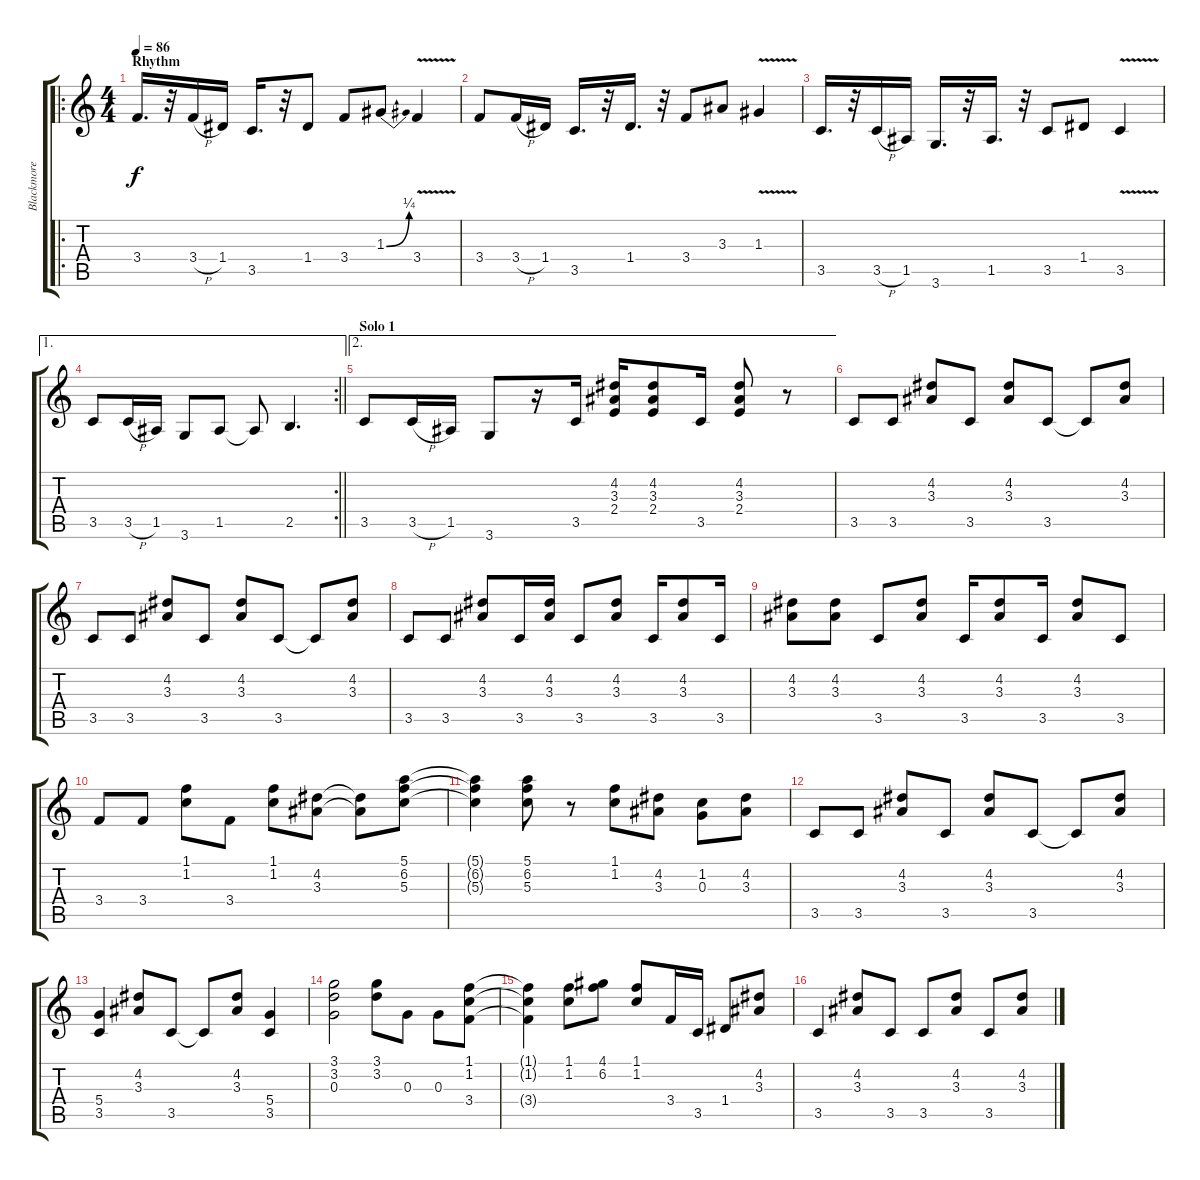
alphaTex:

\track ("Blackmore rhythm" "Blackmore ") {instrument overdrivenguitar}
\staff {score tabs}
\tuning (E4 B3 G3 D3 A2 E2) {hide}
\ro
\ts (4 4)
\section ("" "Rhythm")
\tempo 86
\clef g2
\ks c
3.4.16{d dy f instrument overdrivenguitar} r.32 3.4{h}.16 1.4.16 3.5.16{d} r.32 1.4.8 3.4.8 1.3{be (bend 0 0 60 1)}.8 3.4{v}.4 |
3.4.8 3.4{h}.16 1.4.16 3.5.16{d} r.32 1.4.16{d} r.32 3.4.8 3.3.8 1.3{v}.4 |
3.5.16{d} r.32 3.5{h}.16 1.5.16 3.6.16{d} r.32 1.5.16{d} r.32 3.5.8 1.4.8 3.5{v}.4 |
\ae 1
\rc 2
\barLineRight lightlight
3.5.8 3.5{h}.16 1.5.16 3.6.8 1.5.8 1.5{t}.8 2.5.4{d} |
\ae 2
\section ("" "Solo 1")
3.5.8 3.5{h}.16 1.5.16 3.6.8 r.16 3.5.16 (4.2 3.3 2.4).16 (4.2 3.3 2.4).8 3.5.16 (4.2 3.3 2.4).8 r.8 |
3.5.8 3.5.8 (4.2 3.3).8 3.5.8 (4.2 3.3).8 3.5.8 3.5{t}.8 (4.2 3.3).8 |
3.5.8 3.5.8 (4.2 3.3).8 3.5.8 (4.2 3.3).8 3.5.8 3.5{t}.8 (4.2 3.3).8 |
3.5.8 3.5.8 (4.2 3.3).8 3.5.16 (4.2 3.3).16 3.5.8 (4.2 3.3).8 3.5.16 (4.2 3.3).8 3.5.16 |
(4.2 3.3).8 (4.2 3.3).8 3.5.8 (4.2 3.3).8 3.5.16 (4.2 3.3).8 3.5.16 (4.2 3.3).8 3.5.8 |
3.4.8 3.4.8 (1.1 1.2).8 3.4.8 (1.1 1.2).8 (4.2 3.3).8 (4.2{t} 3.3{t}).8 (5.1 6.2 5.3).8 |
(5.1{t} 6.2{t} 5.3{t}).4 (5.1 6.2 5.3).8 r.8 (1.1 1.2).8 (4.2 3.3).8 (1.2 0.3).8 (4.2 3.3).8 |
3.5.8 3.5.8 (4.2 3.3).8 3.5.8 (4.2 3.3).8 3.5.8 3.5{t}.8 (4.2 3.3).8 |
(5.4 3.5).4 (4.2 3.3).8 3.5.8 3.5{t}.8 (4.2 3.3).8 (5.4 3.5).4 |
(3.1 3.2 0.3).2 (3.1 3.2).8 0.3.8 0.3.8 (1.1 1.2 3.4).8 |
(1.1{t} 1.2{t} 3.4{t}).4 (1.1 1.2).8 (4.1 6.2).8 (1.1 1.2).8 3.4.16 3.5.16 1.4.8 (4.2 3.3).8 |
3.5.4 (4.2 3.3).8 3.5.8 3.5.8 (4.2 3.3).8 3.5.8 (4.2 3.3).8
